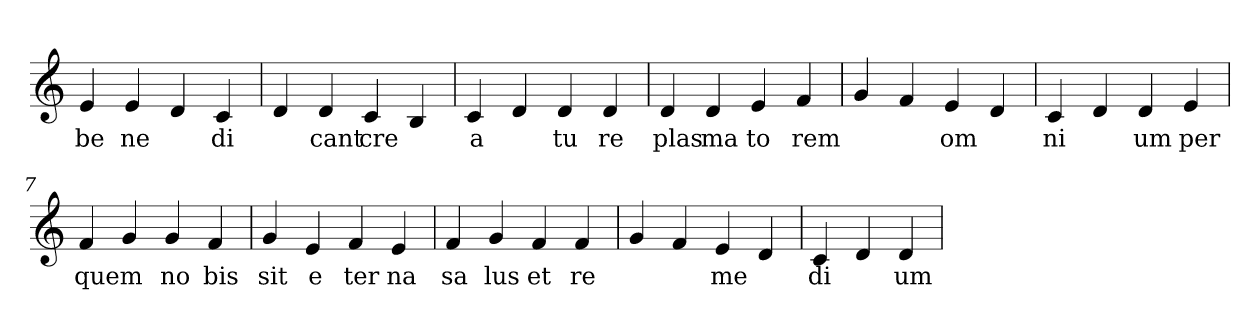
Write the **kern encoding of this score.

**kern	**text
*part1	*part1
*staff1	*staff1
*clefG2	*
=1	=1
4e	be
4e	ne
4d	.
4c	di
=2	=2
4d	.
4d	cant
4c	cre
4B	.
=3	=3
4c	a
4d	.
4d	tu
4d	re
=4	=4
4d	plas
4d	ma
4e	to
4f	rem
=5	=5
4g	.
4f	.
4e	om
4d	.
=6	=6
4c	ni
4d	.
4d	um
4e	per
=7	=7
4f	quem
4g	.
4g	no
4f	bis
=8	=8
4g	sit
4e	e
4f	ter
4e	na
=9	=9
4f	sa
4g	lus
4f	et
4f	re
=10	=10
4g	.
4f	.
4e	me
4d	.
=11	=11
4c	di
4d	.
4d	um
=	=
*-	*-
